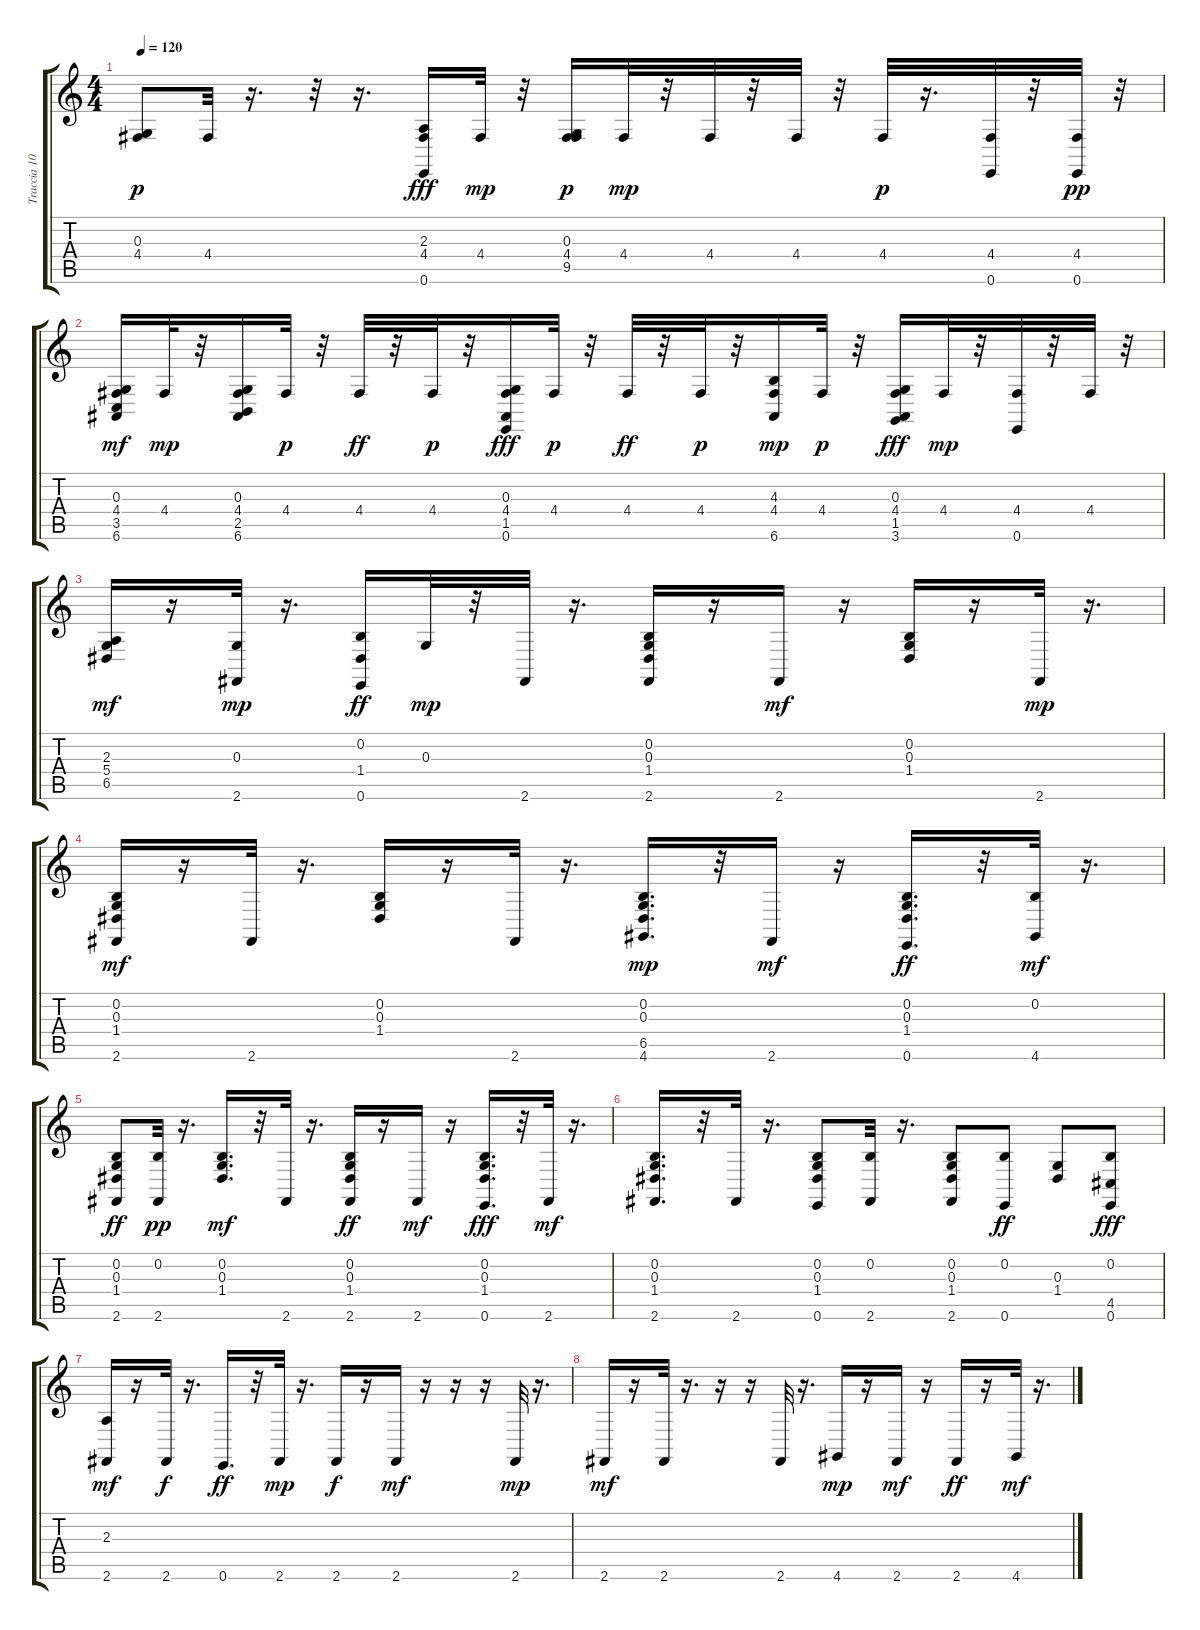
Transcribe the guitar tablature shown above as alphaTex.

\track ("Traccia 10" "Traccia 10") {instrument acousticgrandpiano}
\staff {score tabs}
\tuning (E4 B3 G3 D3 A2 E2) {hide}
\ts (4 4)
\tempo 120
\clef g2
\ks c
(0.3 4.4).8{dy p} 4.4.32 r.16{d} r.32 r.16{d} (2.3 4.4 0.6).16{dy fff} 4.4.32{dy mp} r.32 (0.3 4.4 9.5).16{dy p} 4.4.32{dy mp} r.32 4.4.32 r.32 4.4.32 r.32 4.4.32{dy p} r.16{d} (4.4 0.6).32 r.32 (4.4 0.6).32{dy pp} r.32 |
(0.3 4.4 3.5 6.6).16{dy mf} 4.4.32{dy mp} r.32 (0.3 4.4 2.5 6.6).16 4.4.32{dy p} r.32 4.4.32{dy ff} r.32 4.4.32{dy p} r.32 (0.3 4.4 1.5 0.6).16{dy fff} 4.4.32{dy p} r.32 4.4.32{dy ff} r.32 4.4.32{dy p} r.32 (4.3 4.4 6.6).16{dy mp} 4.4.32{dy p} r.32 (0.3 4.4 1.5 3.6).16{dy fff} 4.4.32{dy mp} r.32 (4.4 0.6).32 r.32 4.4.32 r.32 |
(2.3 5.4 6.5).16{dy mf} r.16 (0.3 2.6).32{dy mp} r.16{d} (0.2 1.4 0.6).16{dy ff} 0.3.32{dy mp} r.32 2.6.32 r.16{d} (0.2 0.3 1.4 2.6).16 r.16 2.6.16{dy mf} r.16 (0.2 0.3 1.4).16 r.16 2.6.32{dy mp} r.16{d} |
(0.2 0.3 1.4 2.6).16{dy mf} r.16 2.6.32 r.16{d} (0.2 0.3 1.4).16 r.16 2.6.32 r.16{d} (0.2 0.3 6.5 4.6).16{d dy mp} r.32 2.6.16{dy mf} r.16 (0.2 0.3 1.4 0.6).16{d dy ff} r.32 (0.2 4.6).32{dy mf} r.16{d} |
(0.2 0.3 1.4 2.6).8{dy ff} (0.2 2.6).32{dy pp} r.16{d} (0.2 0.3 1.4).16{d dy mf} r.32 2.6.32 r.16{d} (0.2 0.3 1.4 2.6).16{dy ff} r.16 2.6.16{dy mf} r.16 (0.2 0.3 1.4 0.6).16{d dy fff} r.32 2.6.32{dy mf} r.16{d} |
(0.2 0.3 1.4 2.6).16{d} r.32 2.6.32 r.16{d} (0.2 0.3 1.4 0.6).8 (0.2 2.6).32 r.16{d} (0.2 0.3 1.4 2.6).8 (0.2 0.6).8{dy ff} (0.3 1.4).8 (0.2 4.5 0.6).8{dy fff} |
(2.3 2.6).16{dy mf} r.16 2.6.32{dy f} r.16{d} 0.6.16{d dy ff} r.32 2.6.32{dy mp} r.16{d} 2.6.16{dy f} r.16 2.6.16{dy mf} r.16 r.16 r.16 2.6.32{dy mp} r.16{d} |
2.6.16{dy mf} r.16 2.6.32 r.16{d} r.16 r.16 2.6.32 r.16{d} 4.6.16{dy mp} r.16 2.6.16{dy mf} r.16 2.6.16{dy ff} r.16 4.6.32{dy mf} r.16{d}
